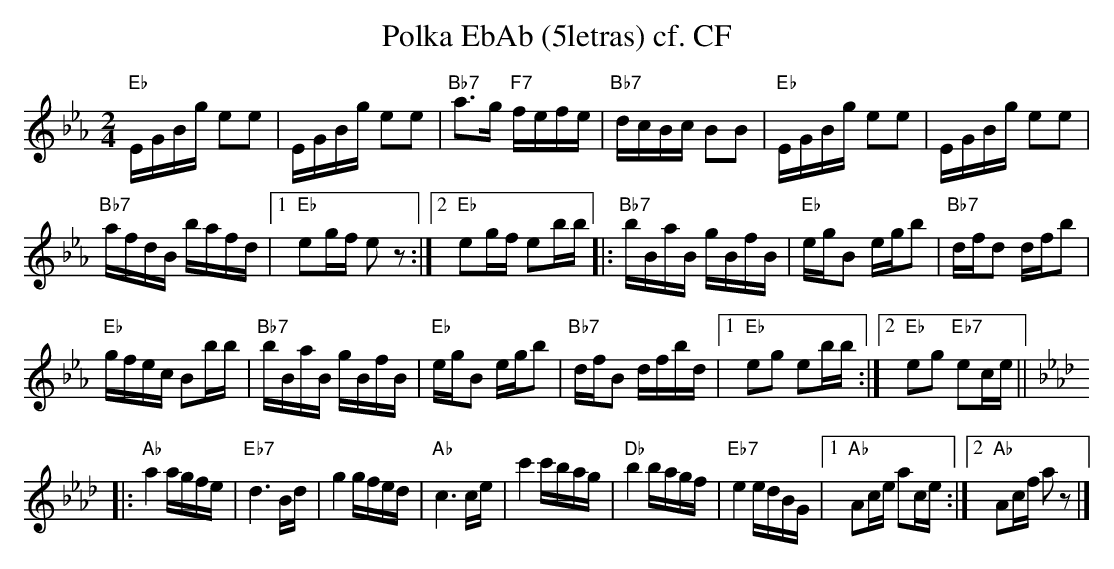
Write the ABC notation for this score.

X:1
T:Polka EbAb (5letras) cf. CF
M:2/4
L:1/16
K:Ebmaj%%MIDI gchordon
"Eb"EGBg e2e2 | EGBg e2e2 | "Bb7"a3g "F7"fefe | "Bb7"dcBc B2B2 | "Eb"EGBg e2e2 | EGBg e2e2 |
"Bb7"afdB bafd |1 "Eb"e2gf e2z2 :|2 "Eb"e2gf e2bb |: "Bb7"bBaB gBfB | "Eb"egB2 egb2 | "Bb7"dfd2 dfb2 |
"Eb"gfec B2bb | "Bb7"bBaB gBfB | "Eb"egB2 egb2 | "Bb7"dfB2 dfbd |1 "Eb"e2g2 e2bb :|2 "Eb"e2g2 "Eb7"e2ce || [K:Abmaj]
|: "Ab"a4agfe | "Eb7"d6Bd | g4 gfed | "Ab"c6ce | c'4c'bag | "Db"b4bagf | "Eb7"e4 edBG |1 "Ab"A2ce a2ce :|2 "Ab"A2cf a2z2 |]
